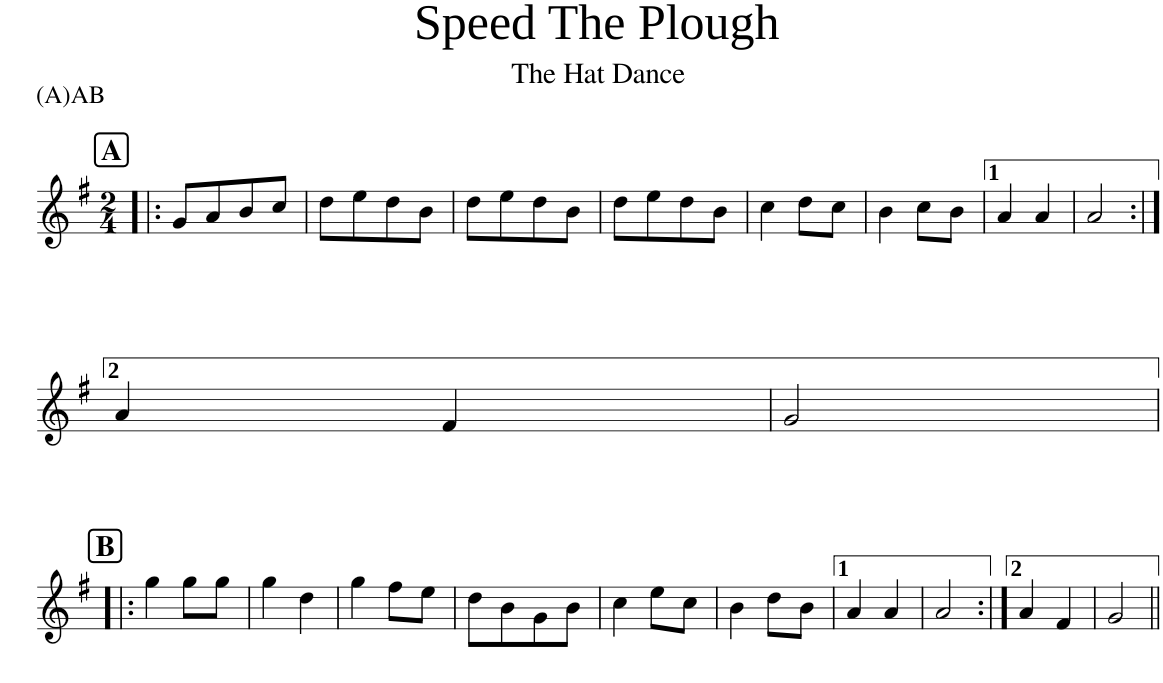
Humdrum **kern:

**kern
*part1
*staff1
*I"1
*clefG2
*k[f#]
*M2/4
!!LO:REH:place=s1:a:B:cj:fs=14:t=A
=1!|:
8g/L
8a/
8b/
8cc/J
=2
8dd\L
8ee\
8dd\
8b\J
=3
8dd\L
8ee\
8dd\
8b\J
=4
8dd\L
8ee\
8dd\
8b\J
=5
4cc\
8dd\L
8cc\J
=6
4b\
8cc\L
8b\J
=7
4a/
4a/
=8
2a/
!!LO:LB:g=z
=9:|!
4a/
4f#/
=10
2g/
!!LO:LB:g=z
!!LO:REH:place=s1:a:B:cj:fs=14:t=B
=11!|:
4gg\
8gg\L
8gg\J
=12
4gg\
4dd\
=13
4gg\
8ff#\L
8ee\J
=14
8dd\L
8b\
8g\
8b\J
=15
4cc\
8ee\L
8cc\J
=16
4b\
8dd\L
8b\J
=17
4a/
4a/
=18
2a/
=19:|!
4a/
4f#/
=20
2g/
=||
*-
